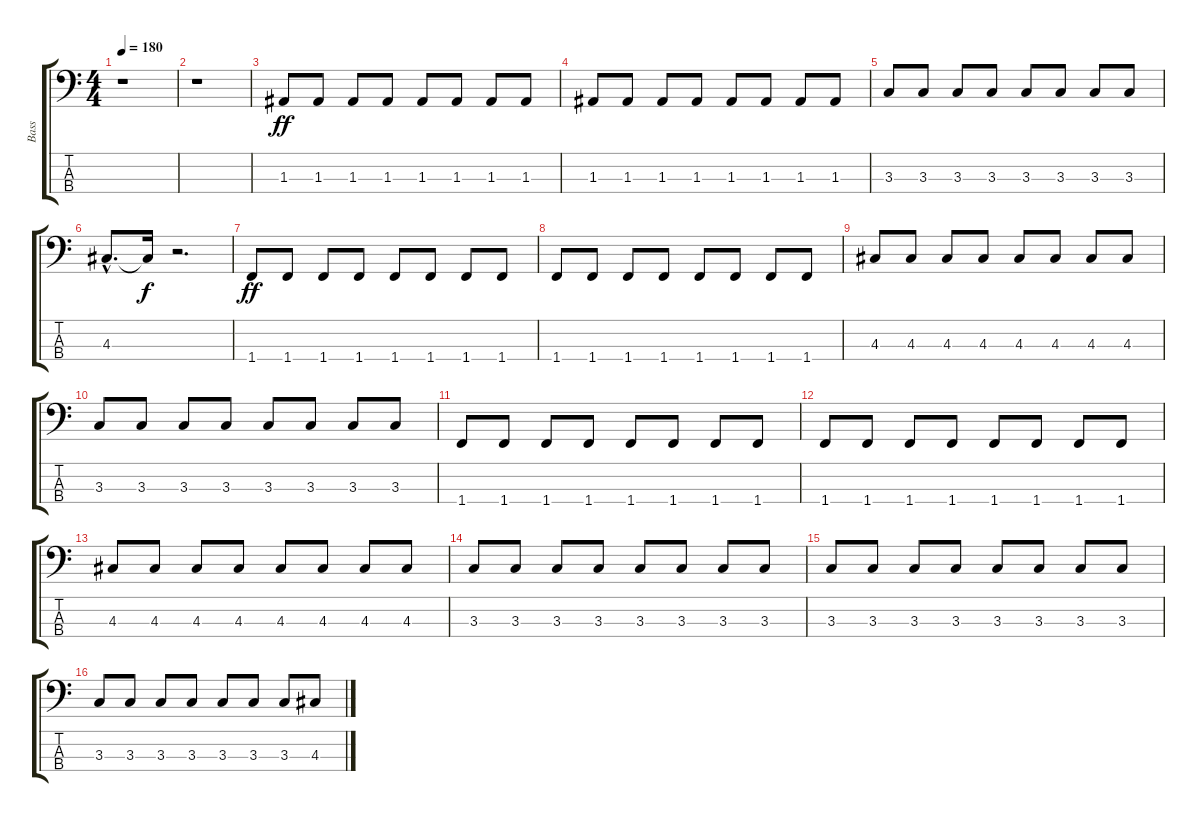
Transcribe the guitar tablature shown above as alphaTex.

\track ("Bass" "Bass") {instrument electricbasspick}
\staff {score tabs}
\tuning (G2 D2 A1 E1) {hide}
\ts (4 4)
\tempo 180
\clef f4
\ks c
r.1{dy ff} |
r.1 |
1.3.8 1.3.8 1.3.8 1.3.8 1.3.8 1.3.8 1.3.8 1.3.8 |
1.3.8 1.3.8 1.3.8 1.3.8 1.3.8 1.3.8 1.3.8 1.3.8 |
3.3.8 3.3.8 3.3.8 3.3.8 3.3.8 3.3.8 3.3.8 3.3.8 |
4.3{hac}.8{d} 4.3{t}.16{dy f} r.2{d} |
1.4.8{dy ff} 1.4.8 1.4.8 1.4.8 1.4.8 1.4.8 1.4.8 1.4.8 |
1.4.8 1.4.8 1.4.8 1.4.8 1.4.8 1.4.8 1.4.8 1.4.8 |
4.3.8 4.3.8 4.3.8 4.3.8 4.3.8 4.3.8 4.3.8 4.3.8 |
3.3.8 3.3.8 3.3.8 3.3.8 3.3.8 3.3.8 3.3.8 3.3.8 |
1.4.8 1.4.8 1.4.8 1.4.8 1.4.8 1.4.8 1.4.8 1.4.8 |
1.4.8 1.4.8 1.4.8 1.4.8 1.4.8 1.4.8 1.4.8 1.4.8 |
4.3.8 4.3.8 4.3.8 4.3.8 4.3.8 4.3.8 4.3.8 4.3.8 |
3.3.8 3.3.8 3.3.8 3.3.8 3.3.8 3.3.8 3.3.8 3.3.8 |
3.3.8 3.3.8 3.3.8 3.3.8 3.3.8 3.3.8 3.3.8 3.3.8 |
3.3.8 3.3.8 3.3.8 3.3.8 3.3.8 3.3.8 3.3.8 4.3.8
